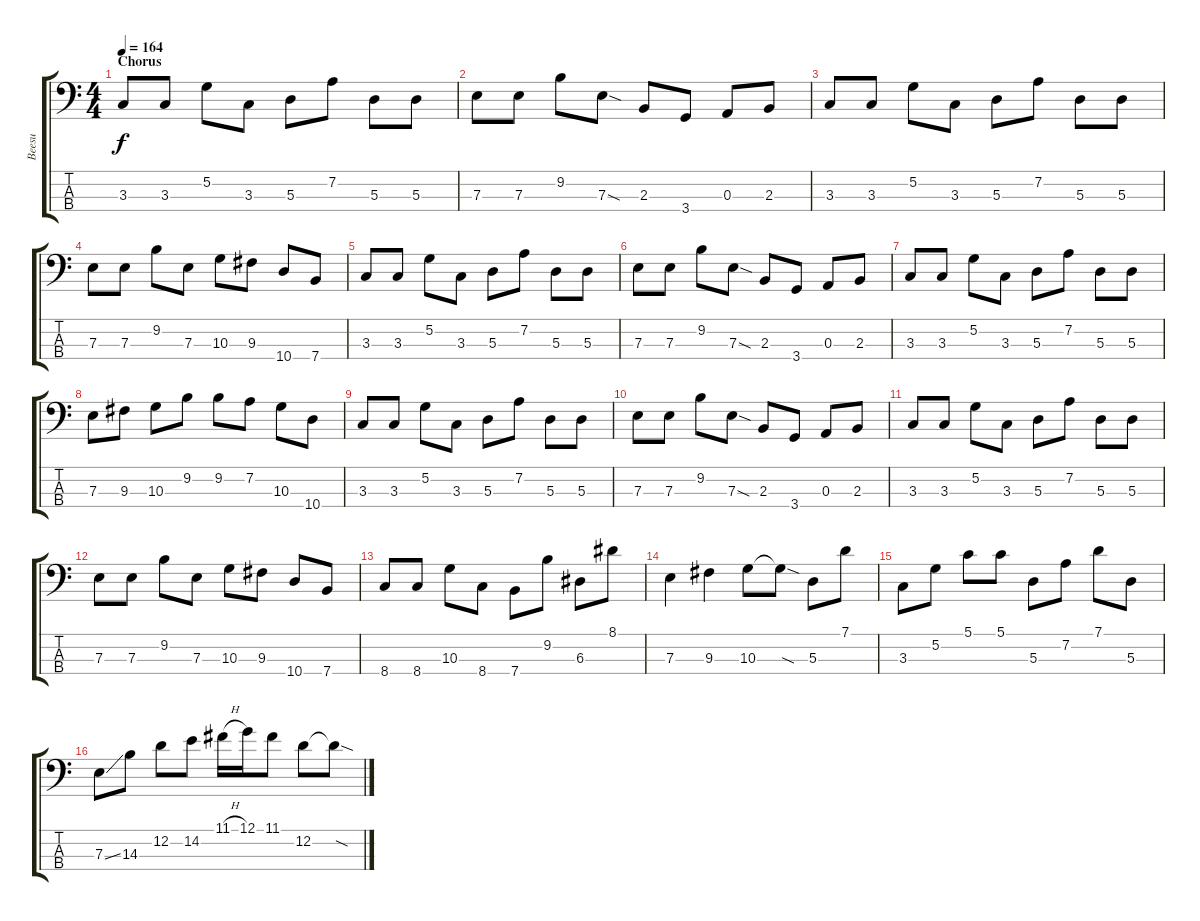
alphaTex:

\track ("Beesu" "Beesu") {instrument electricbassfinger}
\staff {score tabs}
\tuning (G2 D2 A1 E1) {hide}
\ts (4 4)
\section ("" "Chorus")
\tempo 164
\clef f4
\ks c
3.3.8{dy f} 3.3.8 5.2.8 3.3.8 5.3.8 7.2.8 5.3.8 5.3.8 |
7.3.8 7.3.8 9.2.8 7.3{sod}.8 2.3.8 3.4.8 0.3.8 2.3.8 |
3.3.8 3.3.8 5.2.8 3.3.8 5.3.8 7.2.8 5.3.8 5.3.8 |
7.3.8 7.3.8 9.2.8 7.3.8 10.3.8 9.3.8 10.4.8 7.4.8 |
3.3.8 3.3.8 5.2.8 3.3.8 5.3.8 7.2.8 5.3.8 5.3.8 |
7.3.8 7.3.8 9.2.8 7.3{sod}.8 2.3.8 3.4.8 0.3.8 2.3.8 |
3.3.8 3.3.8 5.2.8 3.3.8 5.3.8 7.2.8 5.3.8 5.3.8 |
7.3.8 9.3.8 10.3.8 9.2.8 9.2.8 7.2.8 10.3.8 10.4.8 |
3.3.8 3.3.8 5.2.8 3.3.8 5.3.8 7.2.8 5.3.8 5.3.8 |
7.3.8 7.3.8 9.2.8 7.3{sod}.8 2.3.8 3.4.8 0.3.8 2.3.8 |
3.3.8 3.3.8 5.2.8 3.3.8 5.3.8 7.2.8 5.3.8 5.3.8 |
7.3.8 7.3.8 9.2.8 7.3.8 10.3.8 9.3.8 10.4.8 7.4.8 |
8.4.8 8.4.8 10.3.8 8.4.8 7.4.8 9.2.8 6.3.8 8.1.8 |
7.3.4 9.3.4 10.3.8 10.3{sod t}.8 5.3.8 7.1.8 |
3.3.8 5.2.8 5.1.8 5.1.8 5.3.8 7.2.8 7.1.8 5.3.8 |
7.3{ss}.8 14.3.8 12.2.8 14.2.8 11.1{h}.16 12.1.16 11.1.8 12.2.8 12.2{sod t}.8
